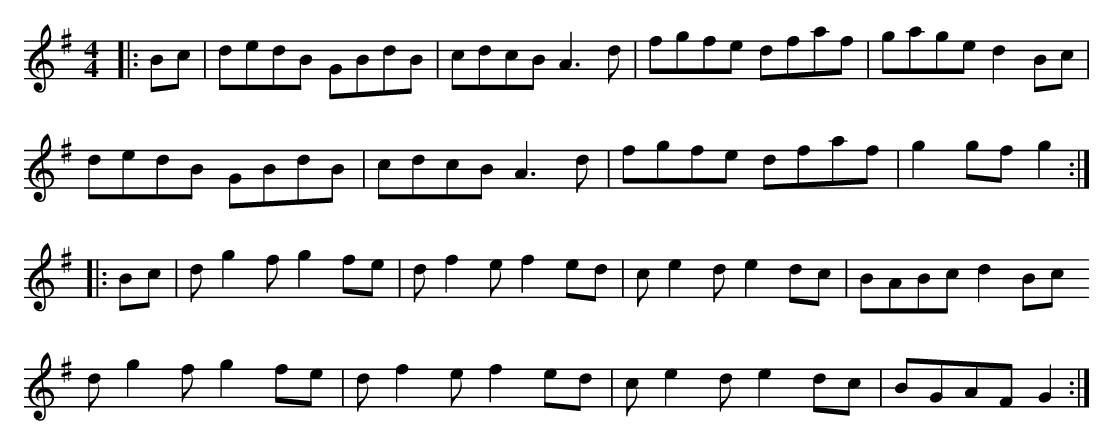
X:1
M:4/4
K:G
|:Bc|dedB GBdB|cdcB A3d|fgfe dfaf|gage d2Bc|
dedB GBdB|cdcB A3d|fgfe dfaf|g2gfg2:|
|:Bc|dg2f g2fe|df2e f2ed|ce2 de2 dc|BABcd2Bc
dg2f g2fe|df2e f2ed|ce2 de2 dc|BGAFG2:|
